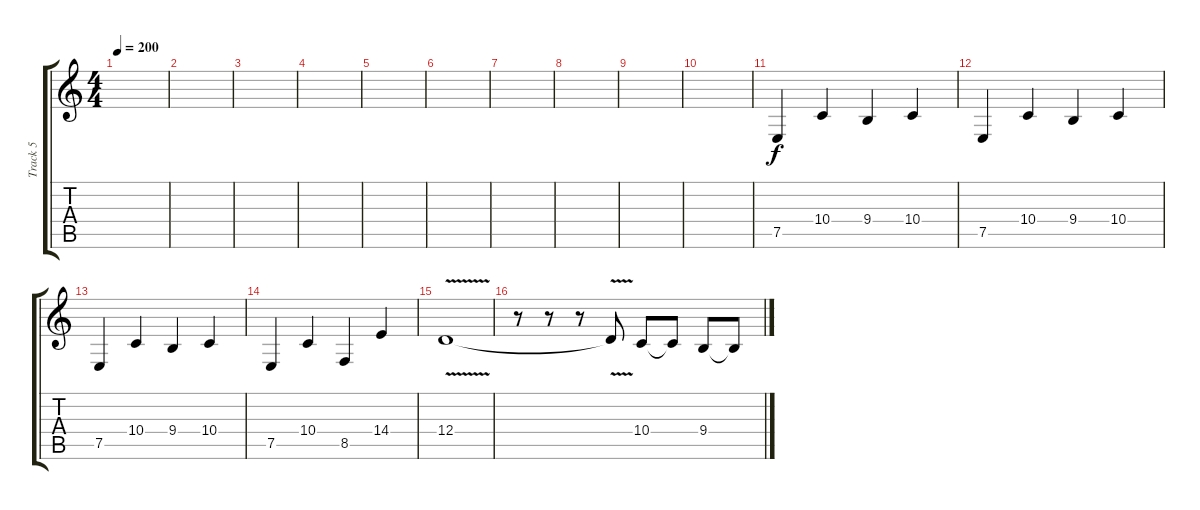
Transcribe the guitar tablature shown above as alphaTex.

\track ("Track 5" "Track 5") {instrument bagpipe}
\staff {score tabs}
\tuning (E4 B3 G3 D3 A2 E2) {hide}
\ts (4 4)
\tempo 200
\clef g2
\ks c
|
|
|
|
|
|
|
|
|
|
7.5.4 10.4.4 9.4.4 10.4.4 |
7.5.4 10.4.4 9.4.4 10.4.4 |
7.5.4 10.4.4 9.4.4 10.4.4 |
7.5.4 10.4.4 8.5.4 14.4.4 |
12.4{v}.1 |
r.8 r.8 r.8 12.4{t}.8 10.4.8 10.4{t}.8 9.4.8 9.4{t}.8
